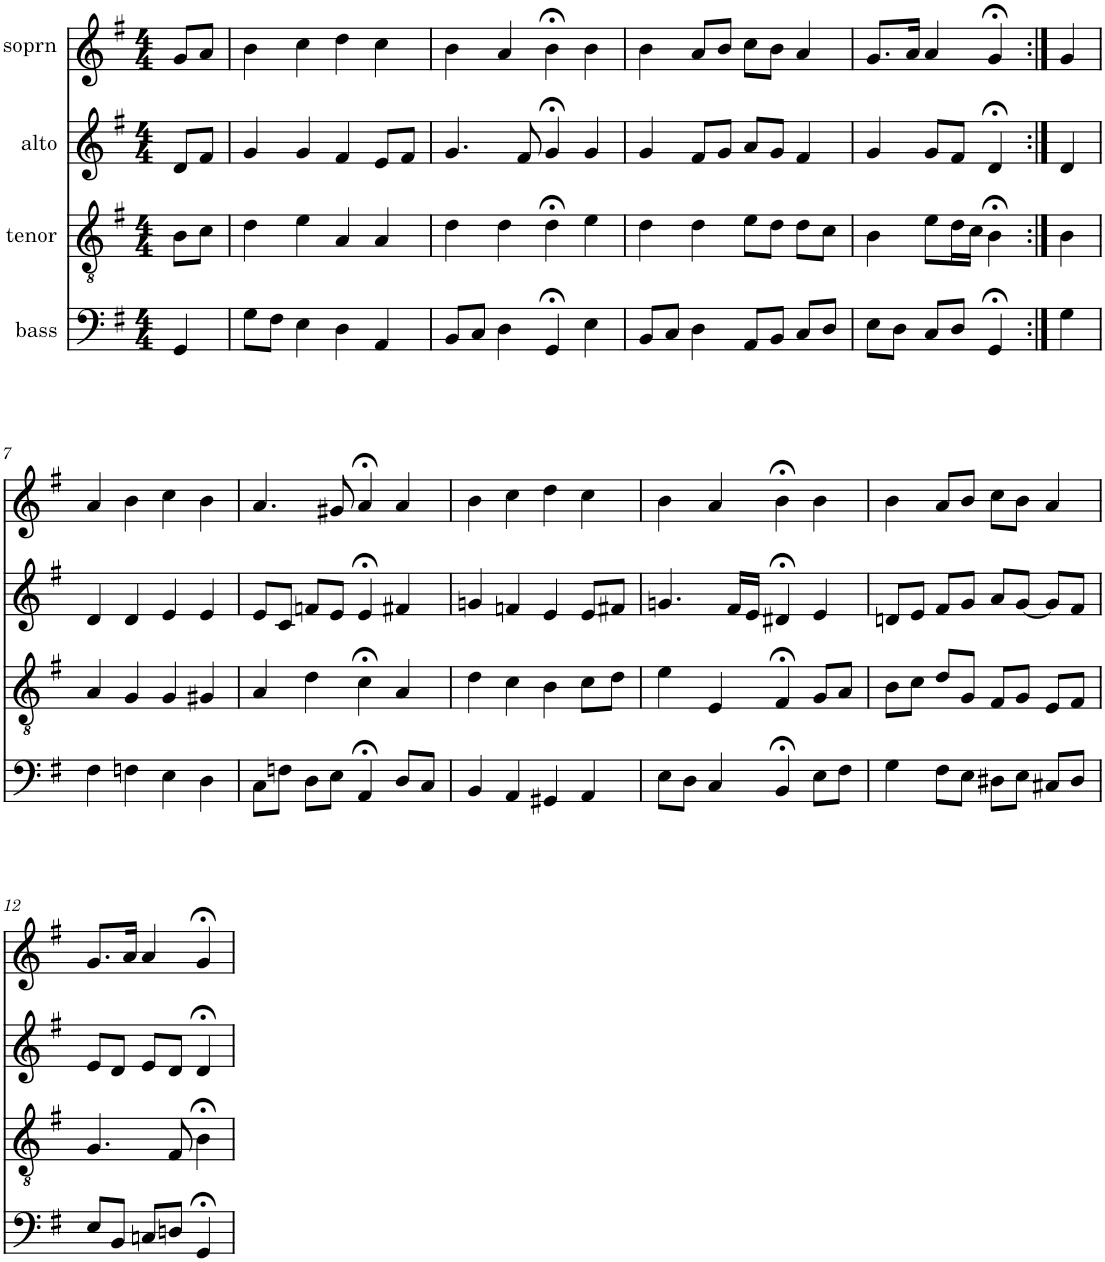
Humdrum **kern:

**kern	**kern	**kern	**kern
*part4	*part3	*part2	*part1
*staff4	*staff3	*staff2	*staff1
*I"bass	*I"tenor	*I"alto	*I"soprn
*clefF4	*clefGv2	*clefG2	*clefG2
*k[f#]	*k[f#]	*k[f#]	*k[f#]
*G:	*G:	*G:	*G:
*M4/4	*M4/4	*M4/4	*M4/4
=1	=1	=1	=1
4GG/	8B\L	8d/L	8g/L
.	8c\J	8f#/J	8a/J
=2	=2	=2	=2
8G\L	4d\	4g/	4b\
8F#\J	.	.	.
4E\	4e\	4g/	4cc\
4D\	4A/	4f#/	4dd\
4AA/	4A/	8e/L	4cc\
.	.	8f#/J	.
=3	=3	=3	=3
8BB/L	4d\	4.g/	4b\
8C/J	.	.	.
4D\	4d\	.	4a/
.	.	8f#/	.
4GG;</	4d;<\	4g;</	4b;<\
4E\	4e\	4g/	4b\
=4	=4	=4	=4
8BB/L	4d\	4g/	4b\
8C/J	.	.	.
4D\	4d\	8f#/L	8a/L
.	.	8g/J	8b/J
8AA/L	8e\L	8a/L	8cc\L
8BB/J	8d\J	8g/J	8b\J
8C/L	8d\L	4f#/	4a/
8D/J	8c\J	.	.
=5	=5	=5	=5
8E\L	4B\	4g/	8.g/L
8D\J	.	.	.
.	.	.	16a/Jk
8C/L	8e\L	8g/L	4a/
8D/J	16d\L	8f#/J	.
.	16c\JJ	.	.
4GG;</	4B;<\	4d;</	4g;</
=6:|!	=6:|!	=6:|!	=6:|!
4G\	4B\	4d/	4g/
!!LO:LB:g=z
=7	=7	=7	=7
4F#\	4A/	4d/	4a/
4Fn\	4G/	4d/	4b\
4E\	4G/	4e/	4cc\
4D\	4G#X/	4e/	4b\
=8	=8	=8	=8
8C\L	4A/	8e/L	4.a/
8Fn\J	.	8c/J	.
8D\L	4d\	8fn/L	.
8E\J	.	8e/J	8g#X/
4AA;</	4c;<\	4e;</	4a;</
8D/L	4A/	4f#X/	4a/
8C/J	.	.	.
=9	=9	=9	=9
4BB/	4d\	4gn/	4b\
4AA/	4c\	4fn/	4cc\
4GG#X/	4B\	4e/	4dd\
4AA/	8c\L	8e/L	4cc\
.	8d\J	8f#X/J	.
=10	=10	=10	=10
8E\L	4e\	4.gn/	4b\
8D\J	.	.	.
4C/	4E/	.	4a/
.	.	16f#/LL	.
.	.	16e/JJ	.
4BB;</	4F#;</	4d#X;</	4b;<\
8E\L	8G/L	4e/	4b\
8F#\J	8A/J	.	.
=11	=11	=11	=11
4G\	8B\L	8dn/L	4b\
.	8c\J	8e/J	.
8F#\L	8d/L	8f#/L	8a/L
8E\J	8G/J	8g/J	8b/J
8D#X\L	8F#/L	8a/L	8cc\L
8E\J	8G/J	[8g/J	8b\J
8C#X/L	8E/L	8g/L]	4a/
8D#/J	8F#/J	8f#/J	.
!!LO:LB:g=z
=12	=12	=12	=12
8E/L	4.G/	8e/L	8.g/L
8BB/J	.	8d/J	.
.	.	.	16a/Jk
8Cn/L	.	8e/L	4a/
8Dn/J	8F#/	8d/J	.
4GG;</	4B;<\	4d;</	4g;</
=	=	=	=
*-	*-	*-	*-
